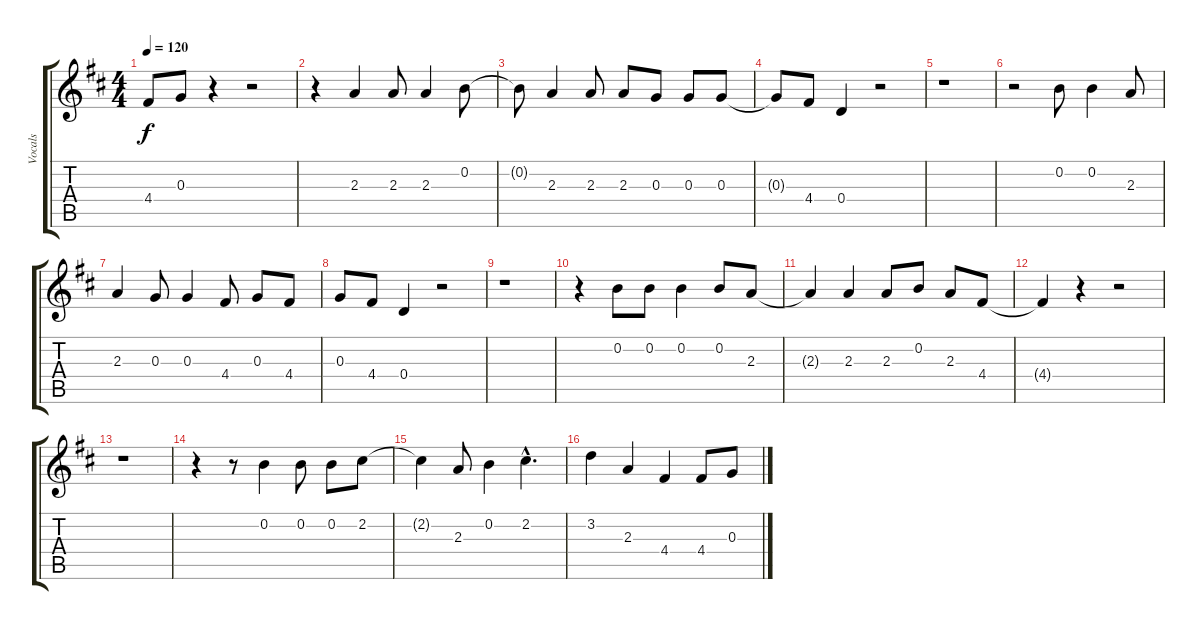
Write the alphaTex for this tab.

\track ("Vocals" "Vocals") {instrument acousticguitarnylon}
\staff {score tabs}
\tuning (E4 B3 G3 D3 A2 E2) {hide}
\ts (4 4)
\tempo 120
\clef g2
\ks d
4.4{t}.8{dy f} 0.3.8 r.4 r.2 |
r.4 2.3.4 2.3.8 2.3.4 0.2.8 |
0.2{t}.8 2.3.4 2.3.8 2.3.8 0.3.8 0.3.8 0.3.8 |
0.3{t}.8 4.4.8 0.4.4 r.2 |
r.1 |
r.2 0.2.8 0.2.4 2.3.8 |
2.3.4 0.3.8 0.3.4 4.4.8 0.3.8 4.4.8 |
0.3.8 4.4.8 0.4.4 r.2 |
r.1 |
r.4 0.2.8 0.2.8 0.2.4 0.2.8 2.3.8 |
2.3{t}.4 2.3.4 2.3.8 0.2.8 2.3.8 4.4.8 |
4.4{t}.4 r.4 r.2 |
r.1 |
r.4 r.8 0.2.4 0.2.8 0.2.8 2.2.8 |
2.2{t}.4 2.3.8 0.2.4 2.2{hac}.4{d} |
3.2.4 2.3.4 4.4.4 4.4.8 0.3.8
